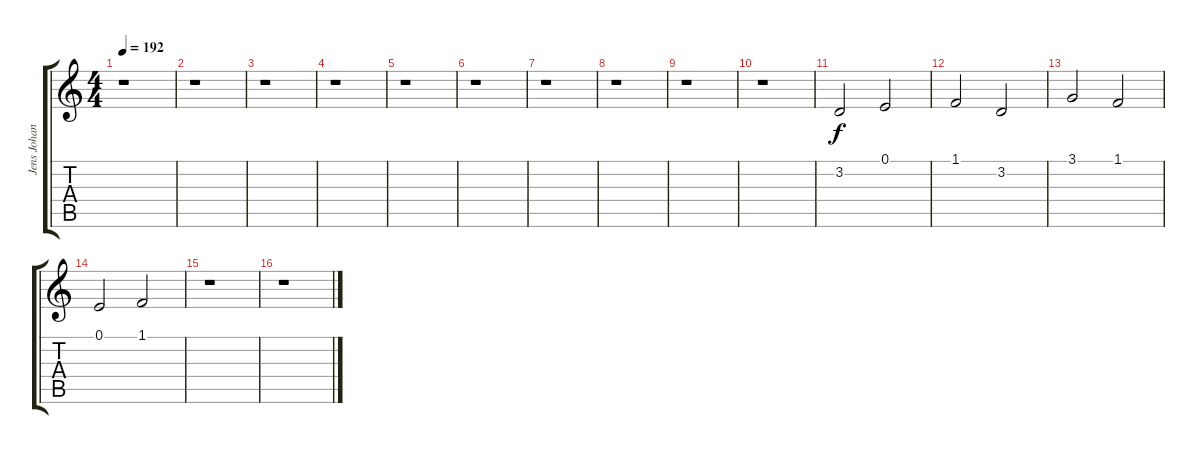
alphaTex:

\track ("Jens Johansson" "Jens Johan") {instrument choiraahs}
\staff {score tabs}
\tuning (E4 B3 G3 D3 A2 E2) {hide}
\ts (4 4)
\tempo 192
\clef g2
\ks c
r.1{dy f} |
r.1 |
r.1 |
r.1 |
r.1 |
r.1 |
r.1 |
r.1 |
r.1 |
r.1 |
3.2.2 0.1.2 |
1.1.2 3.2.2 |
3.1.2 1.1.2 |
0.1.2 1.1.2 |
r.1 |
r.1
